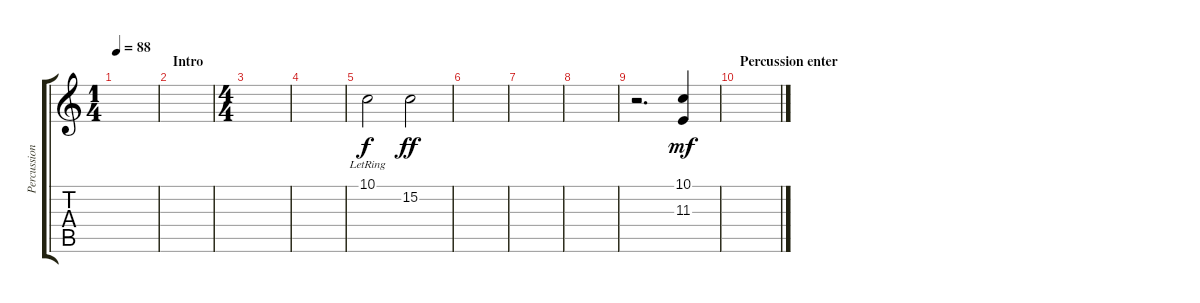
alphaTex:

\track ("Percussion" "Percussion") {instrument reversecymbal}
\staff {score tabs}
\tuning (D4 A3 F3 C3 G2 C2) {hide}
\ts (1 4)
\tempo 88
\clef g2
\ks c
|
\section ("" "Intro")
|
\ts (4 4)
|
|
10.1{lr}.2{volume 5} 15.2.2{dy ff} |
|
|
|
r.2{d} (10.1 11.3).4{dy mf volume 13} |
\section ("" "Percussion enter")
